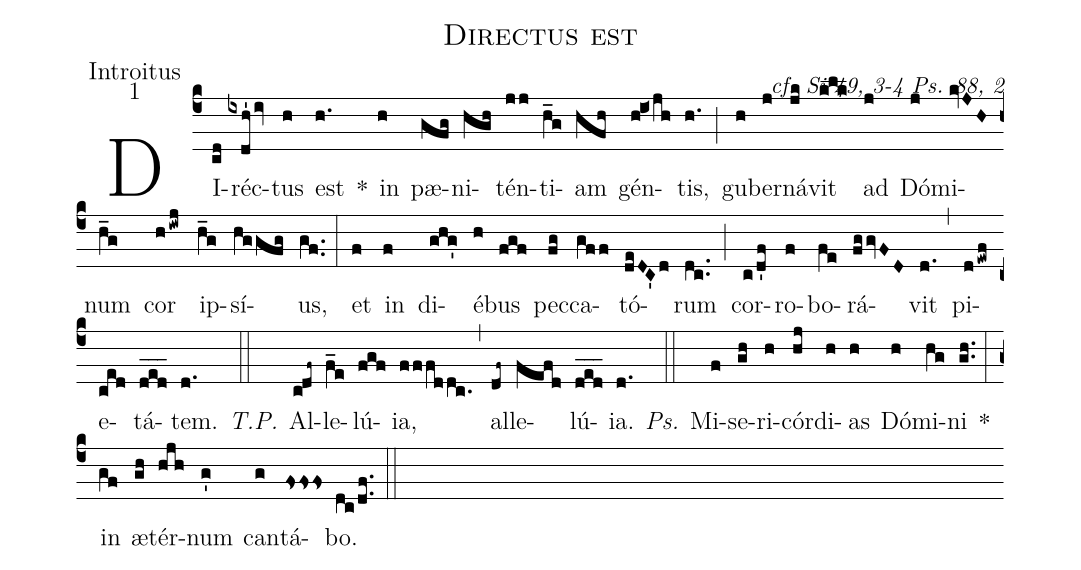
name:Directus est;
office-part:Introitus;
mode:1;
commentary:cf. Si 49, 3-4 Ps. 88, 2;
%%
(c4) DI(cd)réc(ixdh'iv)tus(h) est(h.) *() in(h) p<v>{\ae}</v>(gfg)ni(hgh)tén(jj)ti(h_g)am(hfh) gén(hi<jh)tis,(h.) (;)
gu(h)ber(j)n<v>{\'a}</v>(jk)vit(klk) ad(j) D<v>{\'o}</v>(j)mi(kvJH)num(h_g) cor(hiwj) ip(h_g)s<v>{\'i}</v>(hggfg)us,(gf..) (:)
et(f) in(f) di(ghg')é(h)bus(fgf) pec(fg)ca(gff)t<v>{\'o}</v>(deDC'd)rum(dc..) (;)
cor(c/d'f)ro(f)bo(fe)r<v>{\'a}</v>(fggvFD)vit(d.) (,) pi(dewf)e(ced)t<v>{\'a}</v>(d_e_d_)tem.(d.) <i>T.P.</i>(::)
Al(cdf~)le(f_e)l<v>{\'u}</v>(fgf)ia,(fffddc.) (,) al(df~)le(fefd)l<v>{\'u}</v>(d_e_d_)ia.(d.) <i>Ps.</i>(::)
Mi(f)se(gh)ri(h)c<v>{\'o}</v>r(hj)di(h)as(h) D<v>{\'o}</v>(h)mi(hg)ni(gh..) *(:)
in(gf) <v>{\ae}</v>(gh)tér(hjh)num(g') can(g)t<v>{\'a}</v>(fsss)bo.(dc/d.f.) (::)
